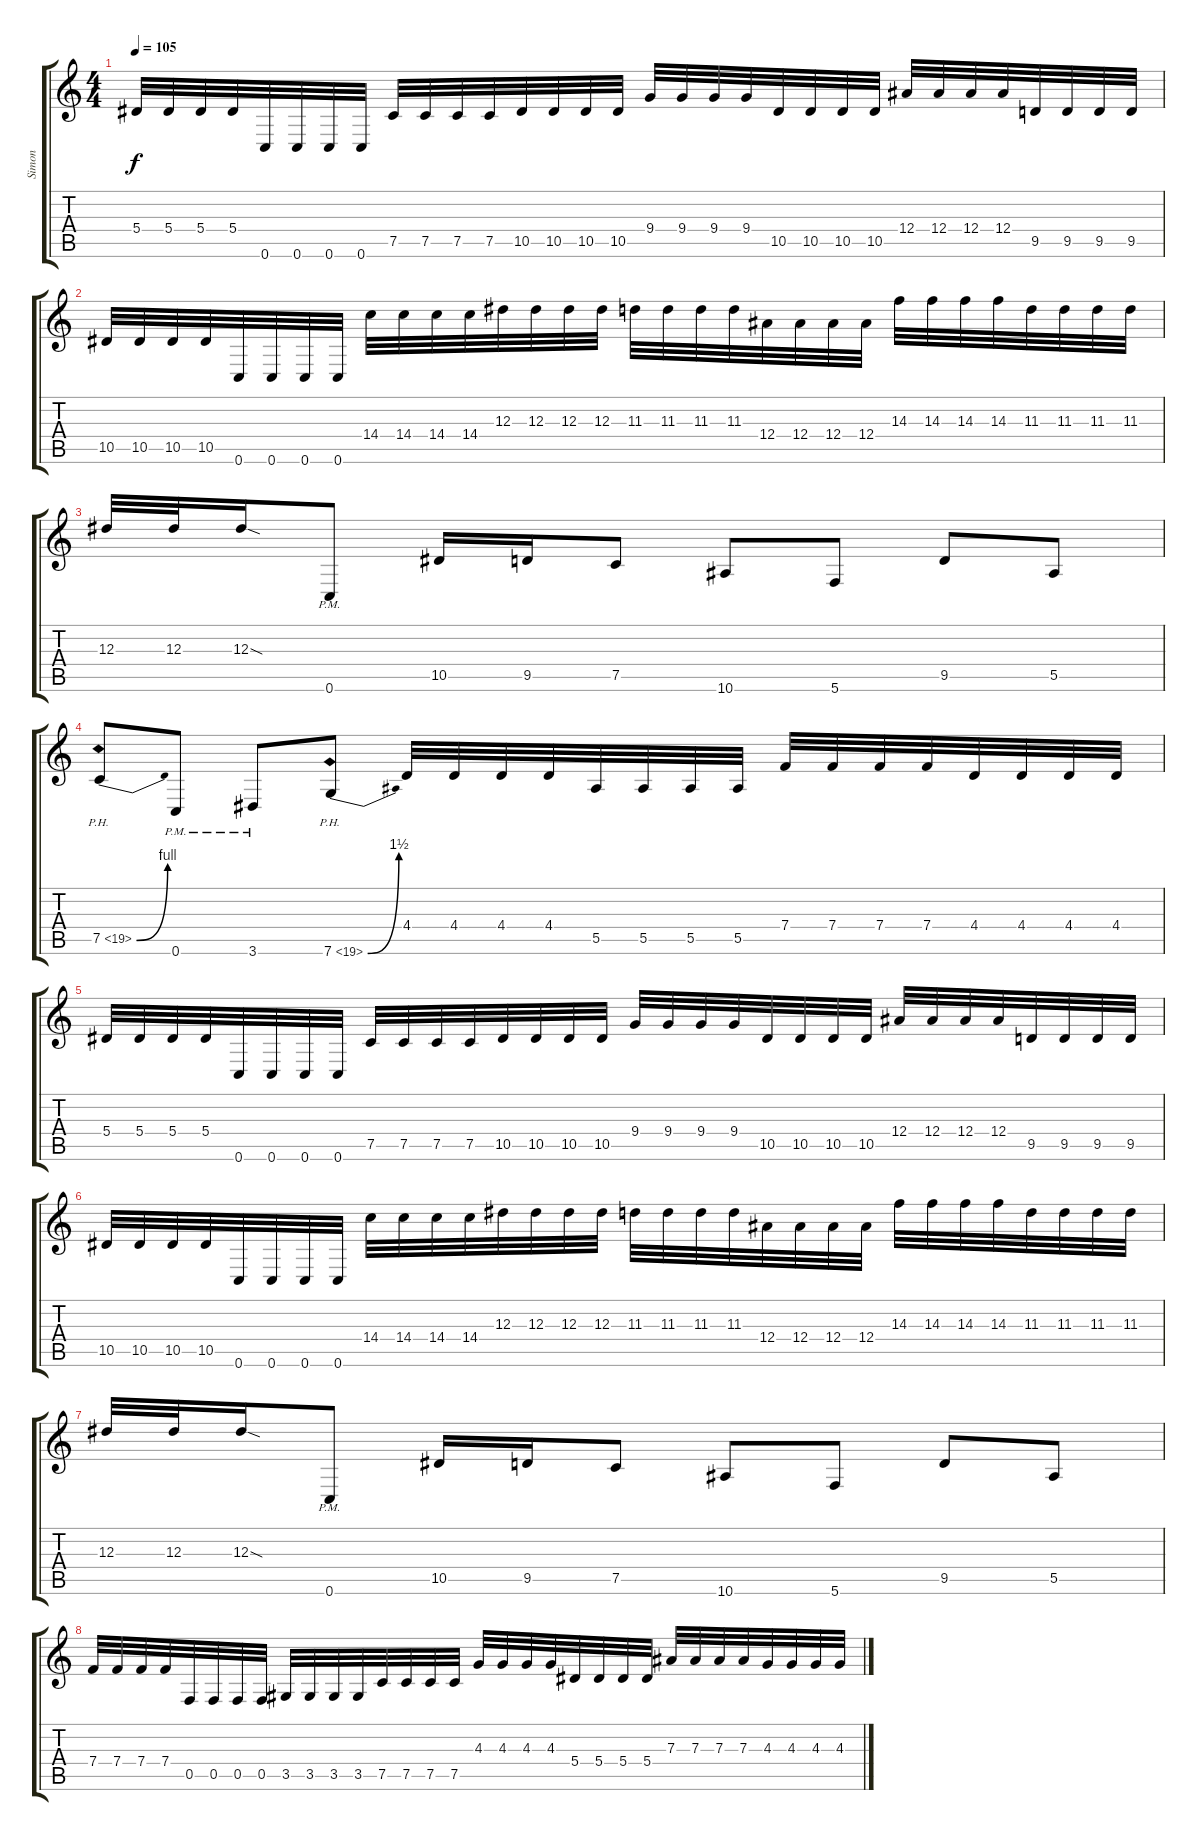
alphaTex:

\track ("Simon" "Simon") {instrument distortionguitar}
\staff {score tabs}
\tuning (C4 G3 Eb3 Bb2 F2 C2) {hide}
\ts (4 4)
\tempo 105
\clef g2
\ks c
5.4.32{dy f} 5.4.32 5.4.32 5.4.32 0.6.32 0.6.32 0.6.32 0.6.32 7.5.32 7.5.32 7.5.32 7.5.32 10.5.32 10.5.32 10.5.32 10.5.32 9.4.32 9.4.32 9.4.32 9.4.32 10.5.32 10.5.32 10.5.32 10.5.32 12.4.32 12.4.32 12.4.32 12.4.32 9.5.32 9.5.32 9.5.32 9.5.32 |
10.5.32 10.5.32 10.5.32 10.5.32 0.6.32 0.6.32 0.6.32 0.6.32 14.4.32 14.4.32 14.4.32 14.4.32 12.3.32 12.3.32 12.3.32 12.3.32 11.3.32 11.3.32 11.3.32 11.3.32 12.4.32 12.4.32 12.4.32 12.4.32 14.3.32 14.3.32 14.3.32 14.3.32 11.3.32 11.3.32 11.3.32 11.3.32 |
12.3.32 12.3.32 12.3{sod}.16 0.6{pm}.8 10.5.16 9.5.16 7.5.8 10.6.8 5.6.8 9.5.8 5.5.8 |
7.5{be (bend 0 0 60 4) ph 12}.8 0.6{pm}.8 3.6{pm}.8 7.6{be (bend 0 0 60 6) ph 12}.8 4.4.32 4.4.32 4.4.32 4.4.32 5.5.32 5.5.32 5.5.32 5.5.32 7.4.32 7.4.32 7.4.32 7.4.32 4.4.32 4.4.32 4.4.32 4.4.32 |
5.4.32 5.4.32 5.4.32 5.4.32 0.6.32 0.6.32 0.6.32 0.6.32 7.5.32 7.5.32 7.5.32 7.5.32 10.5.32 10.5.32 10.5.32 10.5.32 9.4.32 9.4.32 9.4.32 9.4.32 10.5.32 10.5.32 10.5.32 10.5.32 12.4.32 12.4.32 12.4.32 12.4.32 9.5.32 9.5.32 9.5.32 9.5.32 |
10.5.32 10.5.32 10.5.32 10.5.32 0.6.32 0.6.32 0.6.32 0.6.32 14.4.32 14.4.32 14.4.32 14.4.32 12.3.32 12.3.32 12.3.32 12.3.32 11.3.32 11.3.32 11.3.32 11.3.32 12.4.32 12.4.32 12.4.32 12.4.32 14.3.32 14.3.32 14.3.32 14.3.32 11.3.32 11.3.32 11.3.32 11.3.32 |
12.3.32 12.3.32 12.3{sod}.16 0.6{pm}.8 10.5.16 9.5.16 7.5.8 10.6.8 5.6.8 9.5.8 5.5.8 |
7.4.32 7.4.32 7.4.32 7.4.32 0.5.32 0.5.32 0.5.32 0.5.32 3.5.32 3.5.32 3.5.32 3.5.32 7.5.32 7.5.32 7.5.32 7.5.32 4.3.32 4.3.32 4.3.32 4.3.32 5.4.32 5.4.32 5.4.32 5.4.32 7.3.32 7.3.32 7.3.32 7.3.32 4.3.32 4.3.32 4.3.32 4.3.32
